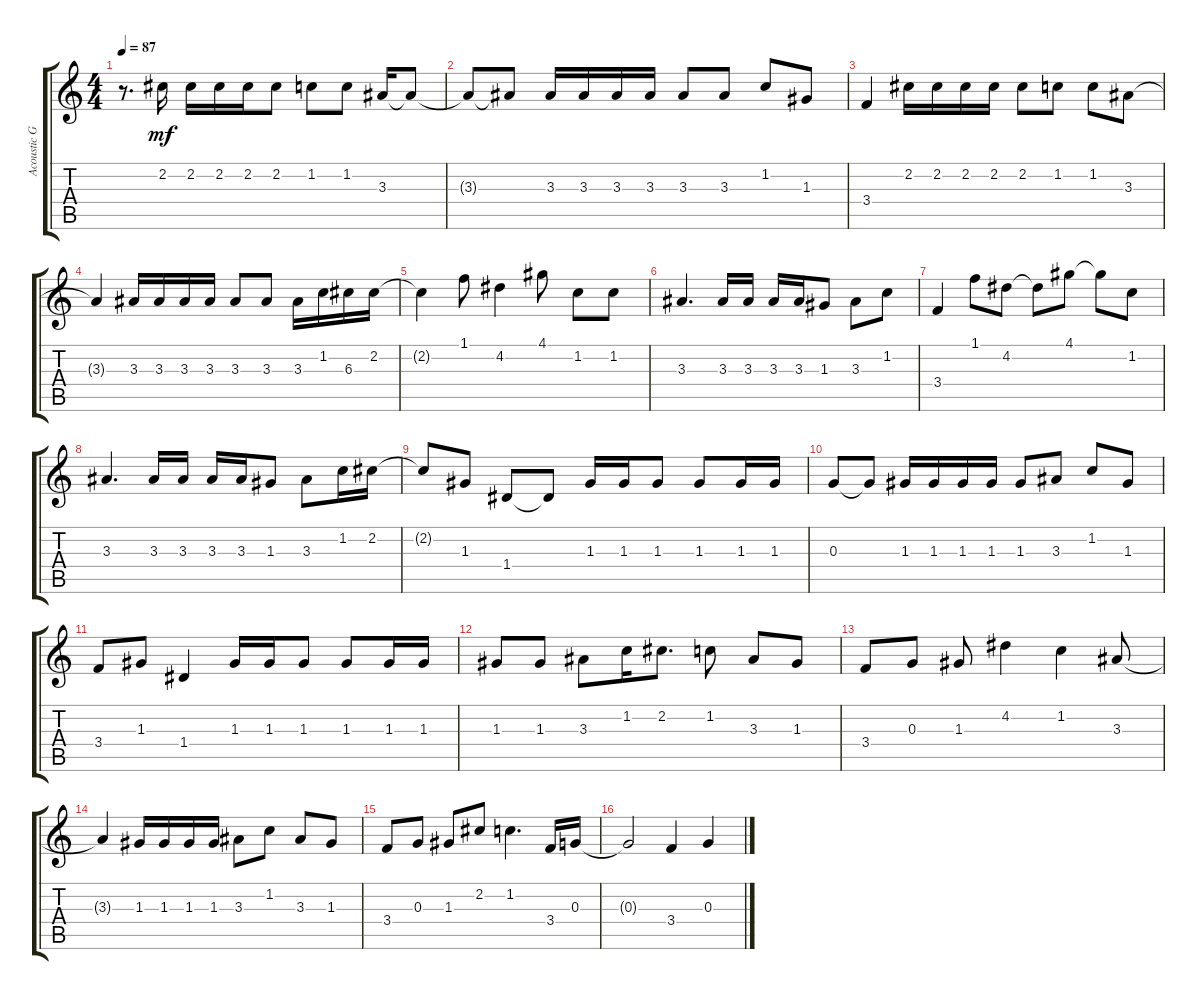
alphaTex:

\track ("Acoustic Guitar 1" "Acoustic G") {instrument acousticguitarsteel}
\staff {score tabs}
\tuning (E4 B3 G3 D3 A2 E2) {hide}
\ts (4 4)
\tempo 87
\clef g2
\ks c
r.8{d dy mf instrument acousticguitarsteel} 2.2.16 2.2.16 2.2.16 2.2.16 2.2.8 1.2.8 1.2.8 3.3.16 3.3{t}.8 |
3.3{t}.8 3.3{t}.8 3.3.16 3.3.16 3.3.16 3.3.16 3.3.8 3.3.8 1.2.8 1.3.8 |
3.4.4 2.2.16 2.2.16 2.2.16 2.2.16 2.2.8 1.2.8 1.2.8 3.3.8 |
3.3{t}.4 3.3.16 3.3.16 3.3.16 3.3.16 3.3.8 3.3.8 3.3.16 1.2.16 6.3.16 2.2.16 |
2.2{t}.4 1.1.8 4.2.4 4.1.8 1.2.8 1.2.8 |
3.3.4{d} 3.3.16 3.3.16 3.3.16 3.3.16 1.3.8 3.3.8 1.2.8 |
3.4.4 1.1.8 4.2.8 4.2{t}.8 4.1.8 4.1{t}.8 1.2.8 |
3.3.4{d} 3.3.16 3.3.16 3.3.16 3.3.16 1.3.8 3.3.8 1.2.16 2.2.16 |
2.2{t}.8 1.3.8 1.4.8 1.4{t}.8 1.3.16 1.3.16 1.3.8 1.3.8 1.3.16 1.3.16 |
0.3.8 0.3{t}.8 1.3.16 1.3.16 1.3.16 1.3.16 1.3.8 3.3.8 1.2.8 1.3.8 |
3.4.8 1.3.8 1.4.4 1.3.16 1.3.16 1.3.8 1.3.8 1.3.16 1.3.16 |
1.3.8 1.3.8 3.3.8 1.2.16 2.2.8{d} 1.2.8 3.3.8 1.3.8 |
3.4.8 0.3.8 1.3.8 4.2.4 1.2.4 3.3.8 |
3.3{t}.4 1.3.16 1.3.16 1.3.16 1.3.16 3.3.8 1.2.8 3.3.8 1.3.8 |
3.4.8 0.3.8 1.3.8 2.2.8 1.2.4{d} 3.4.16 0.3.16 |
0.3{t}.2 3.4.4 0.3.4
